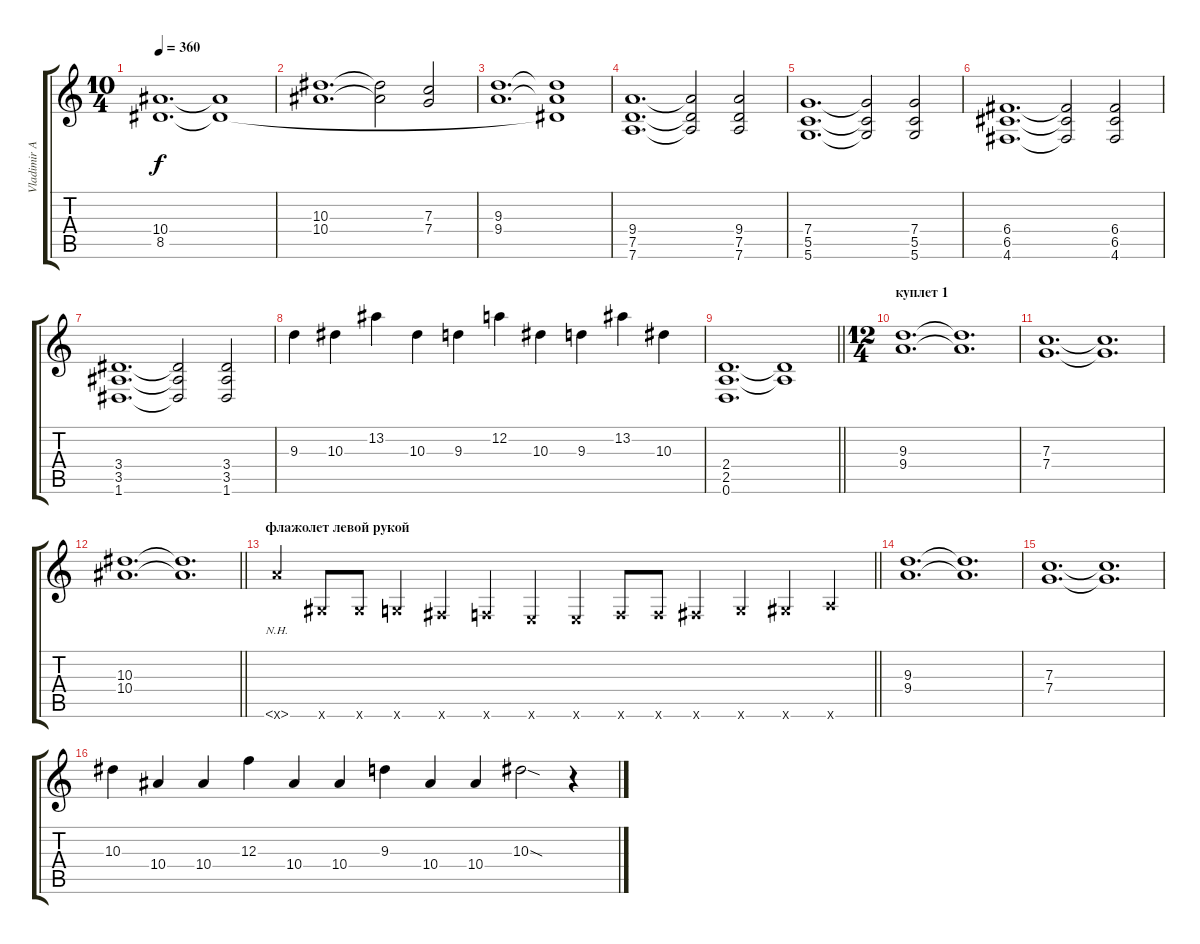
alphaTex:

\track ("Vladimir Antipov" "Vladimir A") {instrument distortionguitar}
\staff {score tabs}
\tuning (D4 A3 F3 C3 G2 D2) {hide}
\ts (10 4)
\tempo 360
\clef g2
\ks c
(10.4 8.5).1{d dy f} (10.4{t} 8.5{t}).1 |
(10.3 10.4).1{d} (10.3{t} 10.4{t}).2 (7.3 7.4).2 |
(9.3 9.4).1{d} (9.3{t} 9.4{t} 8.5{t}).1 |
(9.4 7.5 7.6).1{d} (9.4{t} 7.5{t} 7.6{t}).2 (9.4 7.5 7.6).2 |
(7.4 5.5 5.6).1{d} (7.4{t} 5.5{t} 5.6{t}).2 (7.4 5.5 5.6).2 |
(6.4 6.5 4.6).1{d} (6.4{t} 6.5{t} 4.6{t}).2 (6.4 6.5 4.6).2 |
(3.4 3.5 1.6).1{d} (3.4{t} 3.5{t} 1.6{t}).2 (3.4 3.5 1.6).2 |
9.3.4 10.3.4 13.2.4 10.3.4 9.3.4 12.2.4 10.3.4 9.3.4 13.2.4 10.3.4 |
\barLineRight lightlight
(2.4 2.5 0.6).1{d} (2.4{t} 2.5{t}).1 |
\ts (12 4)
\section ("" "куплет 1")
(9.3 9.4).1{d} (9.3{t} 9.4{t}).1{d} |
(7.3 7.4).1{d} (7.3{t} 7.4{t}).1{d} |
\barLineRight lightlight
(10.3 10.4).1{d} (10.3{t} 10.4{t}).1{d} |
\section ("" "флажолет левой рукой")
\barLineRight lightlight
7.6{nh x}.4 6.6{x}.8 6.6{x}.8 5.6{x}.4 4.6{x}.4 3.6{x}.4 2.6{x}.4 2.6{x}.4 3.6{x}.8 3.6{x}.8 4.6{x}.4 5.6{x}.4 6.6{x}.4 7.6{x}.4 |
(9.3 9.4).1{d} (9.3{t} 9.4{t}).1{d} |
(7.3 7.4).1{d} (7.3{t} 7.4{t}).1{d} |
10.3.4 10.4.4 10.4.4 12.3.4 10.4.4 10.4.4 9.3.4 10.4.4 10.4.4 10.3{sod}.2 r.4
